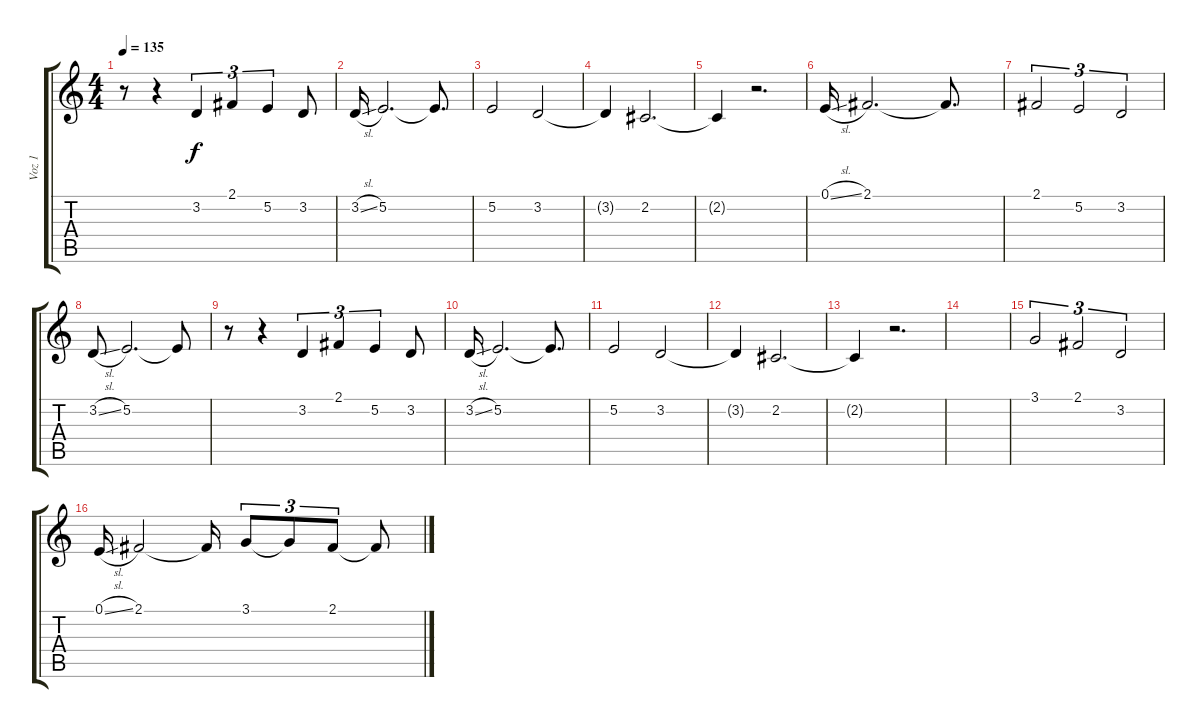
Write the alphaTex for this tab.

\track ("Voz 1" "Voz 1") {instrument flute}
\staff {score tabs}
\tuning (E4 B3 G3 D3 A2 E2) {hide}
\ts (4 4)
\tempo 135
\clef g2
\ks c
r.8{dy f} r.4 3.2.4{tu (3 2)} 2.1.4{tu (3 2)} 5.2.4{tu (3 2)} 3.2.8 |
3.2{sl}.16 5.2.2{d} 5.2{t}.8{d} |
5.2.2 3.2.2 |
3.2{t}.4 2.2.2{d} |
2.2{t}.4 r.2{d} |
0.1{sl}.16 2.1.2{d} 2.1{t}.8{d} |
2.1.2{tu (3 2)} 5.2.2{tu (3 2)} 3.2.2{tu (3 2)} |
3.2{sl}.8 5.2.2{d} 5.2{t}.8 |
r.8 r.4 3.2.4{tu (3 2)} 2.1.4{tu (3 2)} 5.2.4{tu (3 2)} 3.2.8 |
3.2{sl}.16 5.2.2{d} 5.2{t}.8{d} |
5.2.2 3.2.2 |
3.2{t}.4 2.2.2{d} |
2.2{t}.4 r.2{d} |
|
3.1.2{tu (3 2) balance 8} 2.1.2{tu (3 2)} 3.2.2{tu (3 2)} |
0.1{sl}.16 2.1.2 2.1{t}.16 3.1.8{tu (3 2)} 3.1{t}.8{tu (3 2)} 2.1.8{tu (3 2)} 2.1{t}.8
